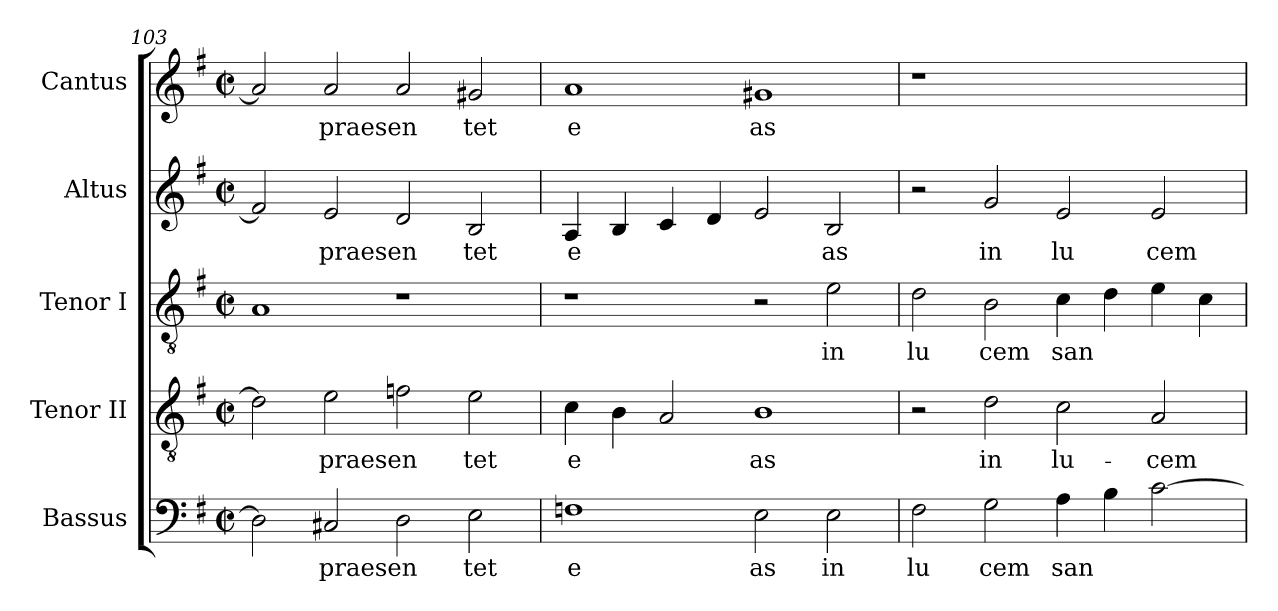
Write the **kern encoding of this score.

**kern	**text	**kern	**text	**kern	**text	**kern	**text	**kern	**text
*part5	*part5	*part4	*part4	*part3	*part3	*part2	*part2	*part1	*part1
*staff5	*staff5	*staff4	*staff4	*staff3	*staff3	*staff2	*staff2	*staff1	*staff1
*I"Bassus	*	*I"Tenor II	*	*I"Tenor I	*	*I"Altus	*	*I"Cantus	*
*I'B	*	*I'T II	*	*I'T I	*	*I'A	*	*I'C	*
!!LO:LB:g=z
*clefF4	*	*clefGv2	*	*clefGv2	*	*clefG2	*	*clefG2	*
*k[f#]	*	*k[f#]	*	*k[f#]	*	*k[f#]	*	*k[f#]	*
*G:	*	*G:	*	*G:	*	*G:	*	*G:	*
*M2/2	*	*M2/2	*	*M2/2	*	*M2/2	*	*M2/2	*
*met(c|)	*	*met(c|)	*	*met(c|)	*	*met(c|)	*	*met(c|)	*
=103	=103	=103	=103	=103	=103	=103	=103	=103	=103
!	!LO:LY:b:cj	!	!LO:LY:b:cj	!	!LO:LY:b:cj	!	!LO:LY:b:cj	!	!LO:LY:b:cj
2D\]	--	2d\]	.	1A	.	2fn/]	.	2a/]	.
!	!LO:LY:b:cj	!	!LO:LY:b:cj	!	!	!	!LO:LY:b:cj	!	!LO:LY:b:cj
2C#X/	-praesen	2e\	praesen-	.	.	2e/	praesen	2a/	praesen
!	!LO:LY:b:cj	!	!LO:LY:b:cj	!	!	!	!LO:LY:b:cj	!	!LO:LY:b:cj
2D\	.	2f\	--	1r	.	2d/	.	2a/	.
!	!LO:LY:b:cj	!	!LO:LY:b:cj	!	!	!	!LO:LY:b:cj	!	!LO:LY:b:cj
2E\	tet	2e\	-tet	.	.	2B/	tet	2g#X/	tet
=104	=104	=104	=104	=104	=104	=104	=104	=104	=104
!	!LO:LY:b:cj	!	!LO:LY:b:cj	!	!	!	!LO:LY:b:cj	!	!LO:LY:b:cj
1F	e	4c\	e-	1r	.	4A/	e	1a	e
!	!	!	!LO:LY:b:cj	!	!	!	!LO:LY:b:cj	!	!
.	.	4B\	--	.	.	4B/	.	.	.
!	!	!	!LO:LY:b:cj	!	!	!	!LO:LY:b:cj	!	!
.	.	2A/	--	.	.	4c/	.	.	.
!	!	!	!	!	!	!	!LO:LY:b:cj	!	!
.	.	.	.	.	.	4d/	.	.	.
!	!LO:LY:b:cj	!	!LO:LY:b:cj	!	!	!	!LO:LY:b:cj	!	!LO:LY:b:cj
2E\	as	1B	-as	2r	.	2e/	.	1g#X	as
!	!LO:LY:b:cj	!	!	!	!LO:LY:b:cj	!	!LO:LY:b:cj	!	!
2E\	in	.	.	2e\	in	2B/	as	.	.
=105	=105	=105	=105	=105	=105	=105	=105	=105	=105
!	!LO:LY:b:cj	!	!	!	!LO:LY:b:cj	!	!	!	!
2F#\	lu	2r	.	2d\	lu	2r	.	1r	.
!	!LO:LY:b:cj	!	!LO:LY:b:cj	!	!LO:LY:b:cj	!	!LO:LY:b:cj	!	!
2G\	cem	2d\	in	2B\	cem	2g/	in	.	.
!	!LO:LY:b:cj	!	!LO:LY:b:cj	!	!LO:LY:b:cj	!	!LO:LY:b:cj	!	!
4A\	san	2c\	lu-	4c\	san	2e/	lu	1ryy	.
!	!LO:LY:b:cj	!	!	!	!LO:LY:b:cj	!	!	!	!
4B\	.	.	.	4d\	.	.	.	.	.
!	!LO:LY:b:cj	!	!LO:LY:b:cj	!	!LO:LY:b:cj	!	!LO:LY:b:cj	!	!
[>2c\	.	2A/	-cem	4e\	.	2e/	cem	.	.
!	!	!	!	!	!LO:LY:b:cj	!	!	!	!
.	.	.	.	4c\	.	.	.	.	.
=	=	=	=	=	=	=	=	=	=
*-	*-	*-	*-	*-	*-	*-	*-	*-	*-
